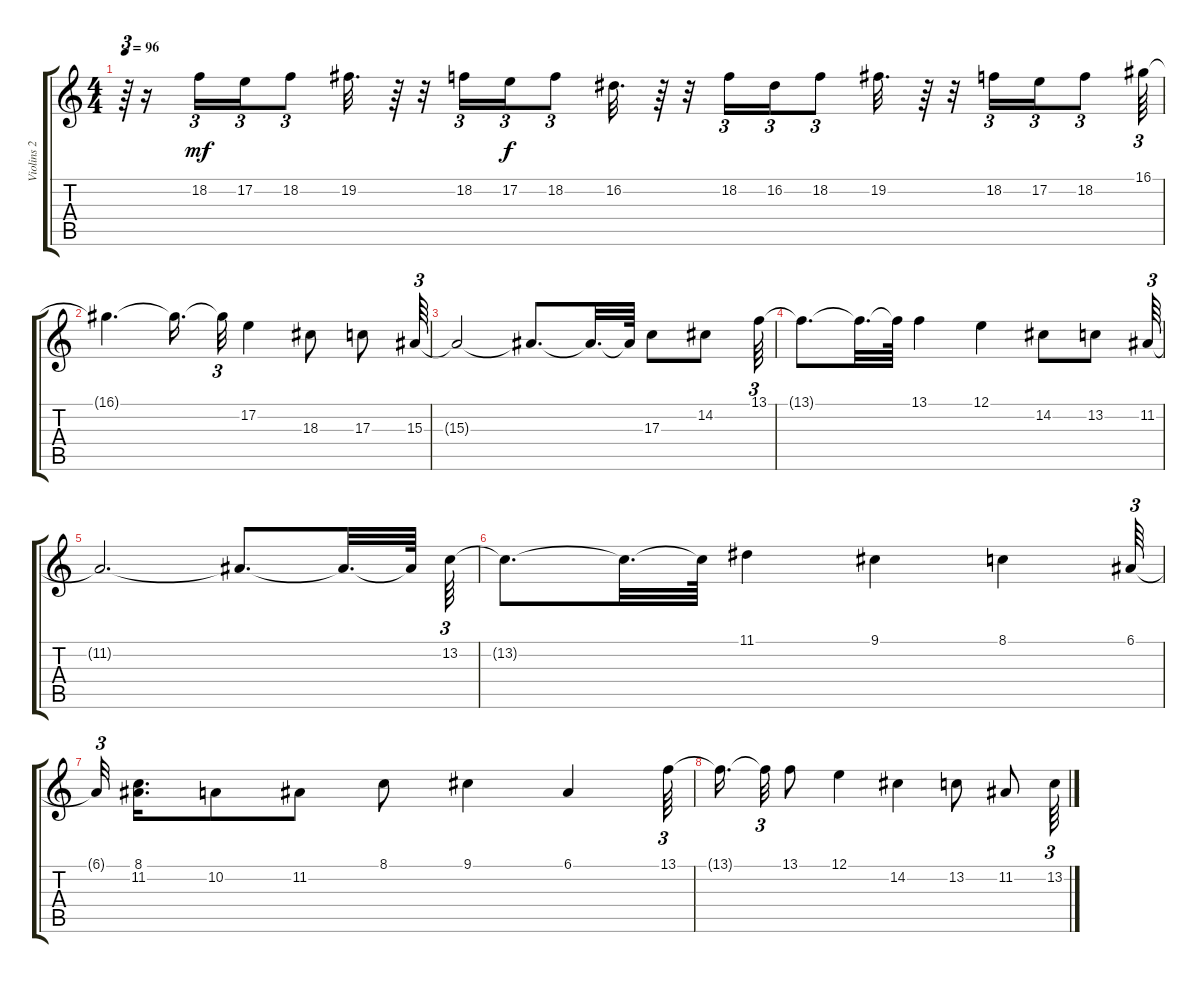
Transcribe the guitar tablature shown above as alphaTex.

\track ("Violins 2" "Violins 2") {instrument stringensemble1}
\staff {score tabs}
\tuning (E4 B3 G3 D3 A2 E2) {hide}
\ts (4 4)
\tempo 96
\clef g2
\ks c
r.64{tu (3 2) dy mf} r.16 18.2.16{tu (3 2)} 17.2.16{tu (3 2)} 18.2.8{tu (3 2)} 19.2.32{d} r.64 r.32 18.2.16{tu (3 2)} 17.2.16{tu (3 2) dy f} 18.2.8{tu (3 2)} 16.2.32{d} r.64 r.32 18.2.16{tu (3 2)} 16.2.16{tu (3 2)} 18.2.8{tu (3 2)} 19.2.32{d} r.64 r.32 18.2.16{tu (3 2)} 17.2.16{tu (3 2)} 18.2.8{tu (3 2)} 16.1.64{tu (3 2)} |
16.1{t}.4{d} 16.1{t}.16{d} 16.1{t}.32{tu (3 2)} 17.2.4 18.3.8 17.3.8 15.3.64{tu (3 2)} |
15.3{t}.2 15.3{t}.8{d} 15.3{t}.32{d} 15.3{t}.64 17.3.8 14.2.8 13.1.64{tu (3 2)} |
13.1{t}.8{d} 13.1{t}.32{d} 13.1{t}.64 13.1.4 12.1.4 14.2.8 13.2.8 11.2.64{tu (3 2)} |
11.2{t}.2{d} 11.2{t}.8{d} 11.2{t}.32{d} 11.2{t}.64 13.2.64{tu (3 2)} |
13.2{t}.8{d} 13.2{t}.32{d} 13.2{t}.64 11.1.4 9.1.4 8.1.4 6.1.64{tu (3 2)} |
6.1{t}.32{tu (3 2)} (8.1 11.2).16{d} 10.2.8 11.2.8 8.1.8 9.1.4 6.1.4 13.1.64{tu (3 2)} |
13.1{t}.16{d} 13.1{t}.32{tu (3 2)} 13.1.8 12.1.4 14.2.4 13.2.8 11.2.8 13.2.64{tu (3 2)}
